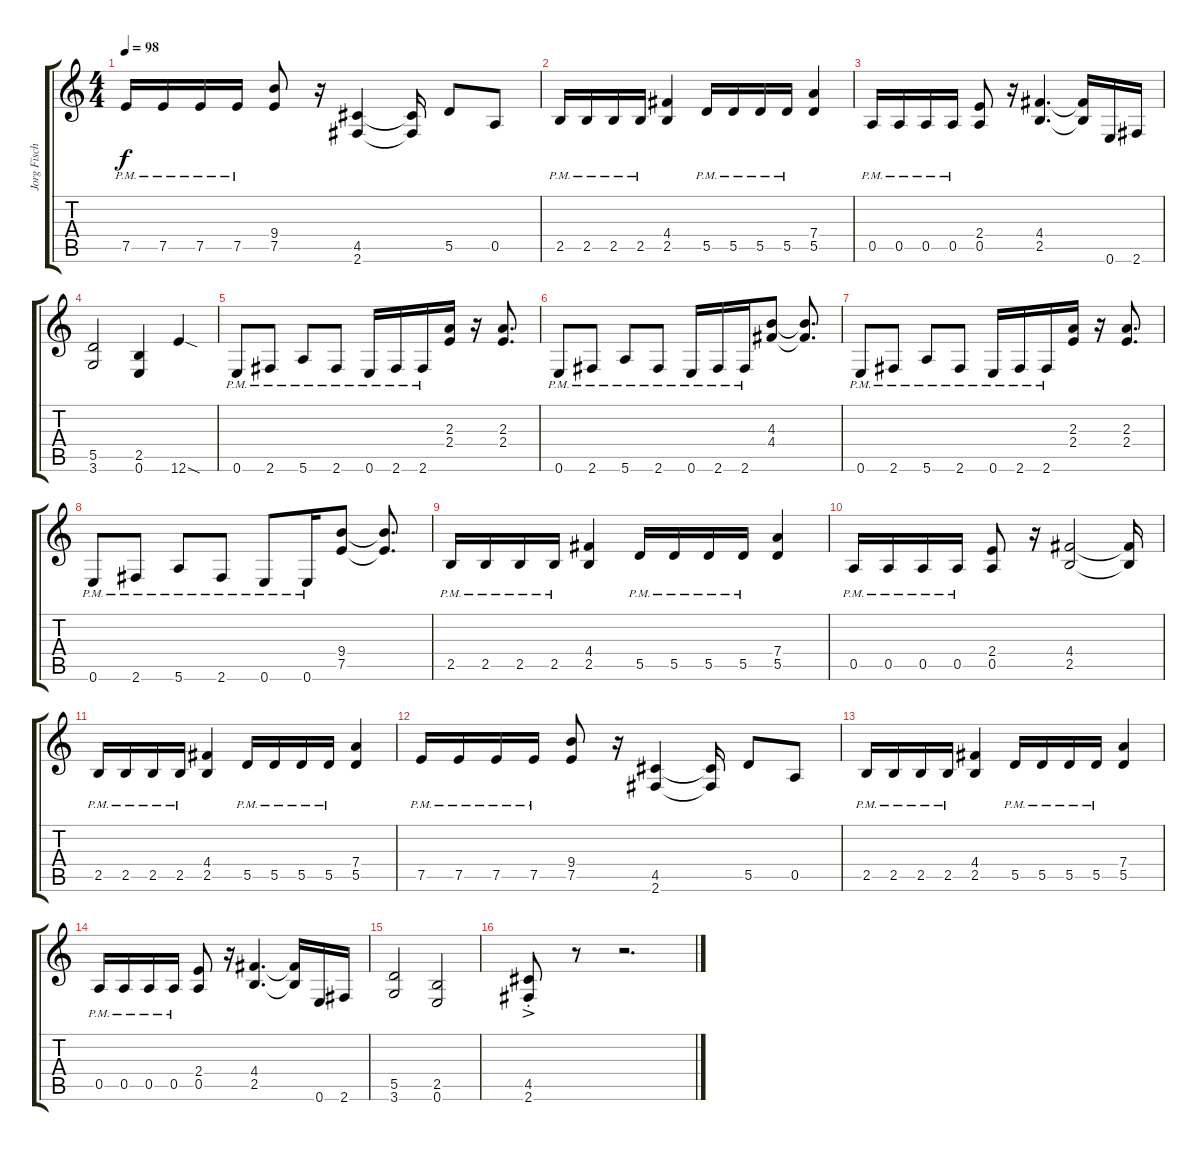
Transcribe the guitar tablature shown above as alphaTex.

\track ("Jorg Fischer" "Jorg Fisch") {instrument distortionguitar}
\staff {score tabs}
\tuning (E4 B3 G3 D3 A2 E2) {hide}
\ts (4 4)
\tempo 98
\clef g2
\ks c
7.5{pm}.16{dy f} 7.5{pm}.16 7.5{pm}.16 7.5{pm}.16 (9.4 7.5).8 r.16 (4.5 2.6).4 (4.5{t} 2.6{t}).16 5.5.8 0.5.8 |
2.5{pm}.16 2.5{pm}.16 2.5{pm}.16 2.5{pm}.16 (4.4 2.5).4 5.5{pm}.16 5.5{pm}.16 5.5{pm}.16 5.5{pm}.16 (7.4 5.5).4 |
0.5{pm}.16 0.5{pm}.16 0.5{pm}.16 0.5{pm}.16 (2.4 0.5).8 r.16 (4.4 2.5).4{d} (4.4{t} 2.5{t}).16 0.6.16 2.6.16 |
(5.5 3.6).2 (2.5 0.6).4 12.6{sod}.4 |
0.6{pm}.8 2.6{pm}.8 5.6{pm}.8 2.6{pm}.8 0.6{pm}.16 2.6{pm}.16 2.6{pm}.16 (2.3 2.4).16 r.16 (2.3 2.4).8{d} |
0.6{pm}.8 2.6{pm}.8 5.6{pm}.8 2.6{pm}.8 0.6{pm}.16 2.6{pm}.16 2.6{pm}.16 (4.3 4.4).8 (4.3{t} 4.4{t}).8{d} |
0.6{pm}.8 2.6{pm}.8 5.6{pm}.8 2.6{pm}.8 0.6{pm}.16 2.6{pm}.16 2.6{pm}.16 (2.3 2.4).16 r.16 (2.3 2.4).8{d} |
0.6{pm}.8 2.6{pm}.8 5.6{pm}.8 2.6{pm}.8 0.6{pm}.8 0.6{pm}.16 (9.4 7.5).8 (9.4{t} 7.5{t}).8{d} |
2.5{pm}.16 2.5{pm}.16 2.5{pm}.16 2.5{pm}.16 (4.4 2.5).4 5.5{pm}.16 5.5{pm}.16 5.5{pm}.16 5.5{pm}.16 (7.4 5.5).4 |
0.5{pm}.16 0.5{pm}.16 0.5{pm}.16 0.5{pm}.16 (2.4 0.5).8 r.16 (4.4 2.5).2 (4.4{t} 2.5{t}).16 |
2.5{pm}.16 2.5{pm}.16 2.5{pm}.16 2.5{pm}.16 (4.4 2.5).4 5.5{pm}.16 5.5{pm}.16 5.5{pm}.16 5.5{pm}.16 (7.4 5.5).4 |
7.5{pm}.16 7.5{pm}.16 7.5{pm}.16 7.5{pm}.16 (9.4 7.5).8 r.16 (4.5 2.6).4 (4.5{t} 2.6{t}).16 5.5.8 0.5.8 |
2.5{pm}.16 2.5{pm}.16 2.5{pm}.16 2.5{pm}.16 (4.4 2.5).4 5.5{pm}.16 5.5{pm}.16 5.5{pm}.16 5.5{pm}.16 (7.4 5.5).4 |
0.5{pm}.16 0.5{pm}.16 0.5{pm}.16 0.5{pm}.16 (2.4 0.5).8 r.16 (4.4 2.5).4{d} (4.4{t} 2.5{t}).16 0.6.16 2.6.16 |
(5.5 3.6).2 (2.5 0.6).2 |
(4.5{ac st} 2.6{ac st}).8 r.8 r.2{d}
